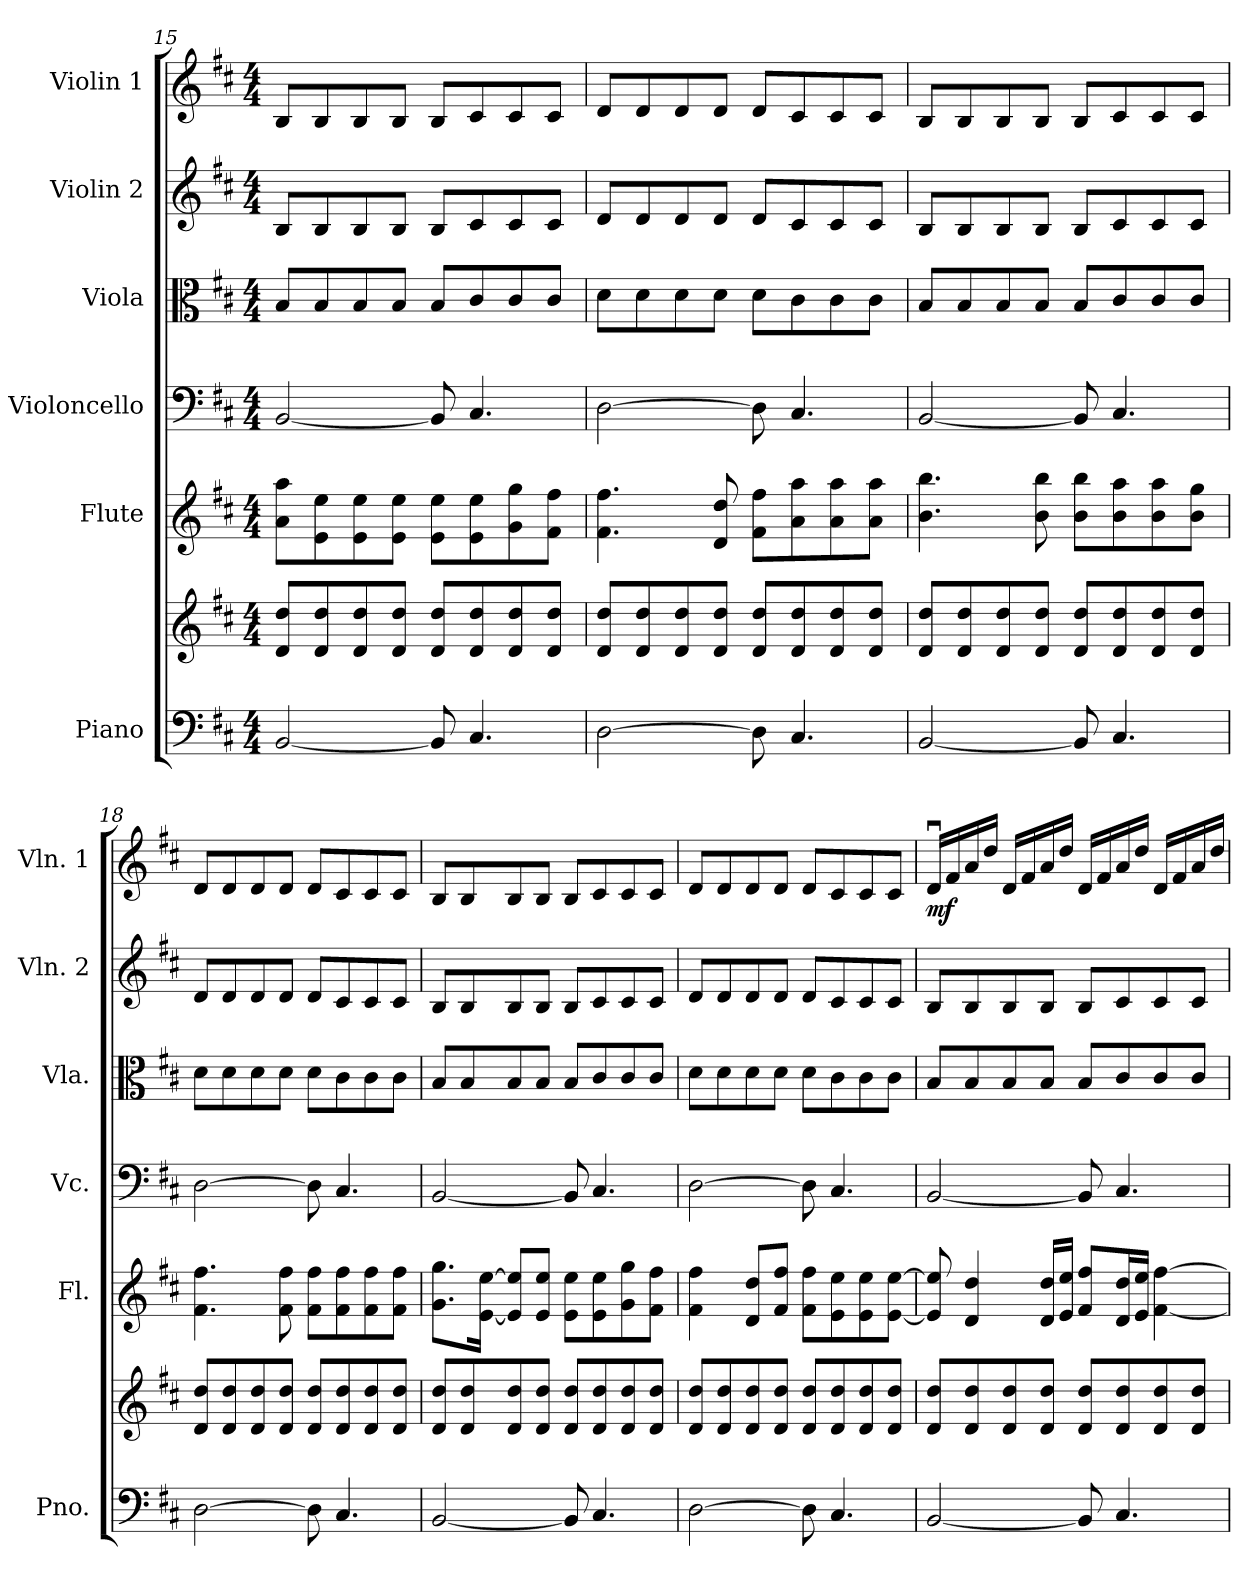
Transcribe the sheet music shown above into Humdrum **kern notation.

**kern	**kern	**kern	**kern	**kern	**kern	**kern	**dynam
*part6	*part6	*part5	*part4	*part3	*part2	*part1	*part1
*staff7	*staff6	*staff5	*staff4	*staff3	*staff2	*staff1	*staff1
*I"Piano	*	*I"Flute	*I"Violoncello	*I"Viola	*I"Violin 2	*I"Violin 1	*
*I'Pno.	*	*I'Fl.	*I'Vc.	*I'Vla.	*I'Vln. 2	*I'Vln. 1	*
!!LO:PB:g=z
*clefF4	*clefG2	*clefG2	*clefF4	*clefC3	*clefG2	*clefG2	*
*k[f#c#]	*k[f#c#]	*k[f#c#]	*k[f#c#]	*k[f#c#]	*k[f#c#]	*k[f#c#]	*
*M4/4	*M4/4	*M4/4	*M4/4	*M4/4	*M4/4	*M4/4	*
=15	=15	=15	=15	=15	=15	=15	=15
[2BB/	8d/ 8dd/L	8a\ 8aa\L	[2BB/	8B/L	8B/L	8B/L	.
.	8d/ 8dd/	8e\ 8ee\	.	8B/	8B/	8B/	.
.	8d/ 8dd/	8e\ 8ee\	.	8B/	8B/	8B/	.
.	8d/ 8dd/J	8e\ 8ee\J	.	8B/J	8B/J	8B/J	.
8BB/]	8d/ 8dd/L	8e\ 8ee\L	8BB/]	8B/L	8B/L	8B/L	.
4.C#/	8d/ 8dd/	8e\ 8ee\	4.C#/	8c#/	8c#/	8c#/	.
.	8d/ 8dd/	8g\ 8gg\	.	8c#/	8c#/	8c#/	.
.	8d/ 8dd/J	8f#\ 8ff#\J	.	8c#/J	8c#/J	8c#/J	.
=16	=16	=16	=16	=16	=16	=16	=16
[2D\	8d/ 8dd/L	4.f#\ 4.ff#\	[2D\	8d\L	8d/L	8d/L	.
.	8d/ 8dd/	.	.	8d\	8d/	8d/	.
.	8d/ 8dd/	.	.	8d\	8d/	8d/	.
.	8d/ 8dd/J	8d/ 8dd/	.	8d\J	8d/J	8d/J	.
8D\]	8d/ 8dd/L	8f#\ 8ff#\L	8D\]	8d\L	8d/L	8d/L	.
4.C#/	8d/ 8dd/	8a\ 8aa\	4.C#/	8c#\	8c#/	8c#/	.
.	8d/ 8dd/	8a\ 8aa\	.	8c#\	8c#/	8c#/	.
.	8d/ 8dd/J	8a\ 8aa\J	.	8c#\J	8c#/J	8c#/J	.
=17	=17	=17	=17	=17	=17	=17	=17
[2BB/	8d/ 8dd/L	4.b\ 4.bb\	[2BB/	8B/L	8B/L	8B/L	.
.	8d/ 8dd/	.	.	8B/	8B/	8B/	.
.	8d/ 8dd/	.	.	8B/	8B/	8B/	.
.	8d/ 8dd/J	8b\ 8bb\	.	8B/J	8B/J	8B/J	.
8BB/]	8d/ 8dd/L	8b\ 8bb\L	8BB/]	8B/L	8B/L	8B/L	.
4.C#/	8d/ 8dd/	8b\ 8aa\	4.C#/	8c#/	8c#/	8c#/	.
.	8d/ 8dd/	8b\ 8aa\	.	8c#/	8c#/	8c#/	.
.	8d/ 8dd/J	8b\ 8gg\J	.	8c#/J	8c#/J	8c#/J	.
=18	=18	=18	=18	=18	=18	=18	=18
[2D\	8d/ 8dd/L	4.f#\ 4.ff#\	[2D\	8d\L	8d/L	8d/L	.
.	8d/ 8dd/	.	.	8d\	8d/	8d/	.
.	8d/ 8dd/	.	.	8d\	8d/	8d/	.
.	8d/ 8dd/J	8f#\ 8ff#\	.	8d\J	8d/J	8d/J	.
8D\]	8d/ 8dd/L	8f#\ 8ff#\L	8D\]	8d\L	8d/L	8d/L	.
4.C#/	8d/ 8dd/	8f#\ 8ff#\	4.C#/	8c#\	8c#/	8c#/	.
.	8d/ 8dd/	8f#\ 8ff#\	.	8c#\	8c#/	8c#/	.
.	8d/ 8dd/J	8f#\ 8ff#\J	.	8c#\J	8c#/J	8c#/J	.
!!LO:LB:g=z
=19	=19	=19	=19	=19	=19	=19	=19
[2BB/	8d/ 8dd/L	8.g\ 8.gg\L	[2BB/	8B/L	8B/L	8B/L	.
.	8d/ 8dd/	.	.	8B/	8B/	8B/	.
.	.	[16e\ [16ee\Jk	.	.	.	.	.
.	8d/ 8dd/	8e/] 8ee/]L	.	8B/	8B/	8B/	.
.	8d/ 8dd/J	8e/ 8ee/J	.	8B/J	8B/J	8B/J	.
8BB/]	8d/ 8dd/L	8e\ 8ee\L	8BB/]	8B/L	8B/L	8B/L	.
4.C#/	8d/ 8dd/	8e\ 8ee\	4.C#/	8c#/	8c#/	8c#/	.
.	8d/ 8dd/	8g\ 8gg\	.	8c#/	8c#/	8c#/	.
.	8d/ 8dd/J	8f#\ 8ff#\J	.	8c#/J	8c#/J	8c#/J	.
=20	=20	=20	=20	=20	=20	=20	=20
[2D\	8d/ 8dd/L	4f#\ 4ff#\	[2D\	8d\L	8d/L	8d/L	.
.	8d/ 8dd/	.	.	8d\	8d/	8d/	.
.	8d/ 8dd/	8d/ 8dd/L	.	8d\	8d/	8d/	.
.	8d/ 8dd/J	8f#/ 8ff#/J	.	8d\J	8d/J	8d/J	.
8D\]	8d/ 8dd/L	8f#\ 8ff#\L	8D\]	8d\L	8d/L	8d/L	.
4.C#/	8d/ 8dd/	8e\ 8ee\	4.C#/	8c#\	8c#/	8c#/	.
.	8d/ 8dd/	8e\ 8ee\	.	8c#\	8c#/	8c#/	.
.	8d/ 8dd/J	[8e\ [8ee\J	.	8c#\J	8c#/J	8c#/J	.
=21	=21	=21	=21	=21	=21	=21	=21
!	!	!	!	!	!	!	!LO:DY:b
[2BB/	8d/ 8dd/L	8e/] 8ee/]	[2BB/	8B/L	8B/L	16du/LL	mf
.	.	.	.	.	.	16f#/	.
.	8d/ 8dd/	4d/ 4dd/	.	8B/	8B/	16a/	.
.	.	.	.	.	.	16dd/JJ	.
.	8d/ 8dd/	.	.	8B/	8B/	16d/LL	.
.	.	.	.	.	.	16f#/	.
.	8d/ 8dd/J	16d/ 16dd/LL	.	8B/J	8B/J	16a/	.
.	.	16e/ 16ee/JJ	.	.	.	16dd/JJ	.
8BB/]	8d/ 8dd/L	8f#/ 8ff#/L	8BB/]	8B/L	8B/L	16d/LL	.
.	.	.	.	.	.	16f#/	.
4.C#/	8d/ 8dd/	16d/ 16dd/L	4.C#/	8c#/	8c#/	16a/	.
.	.	16e/ 16ee/JJ	.	.	.	16dd/JJ	.
.	8d/ 8dd/	[4f#\ [4ff#\	.	8c#/	8c#/	16d/LL	.
.	.	.	.	.	.	16f#/	.
.	8d/ 8dd/J	.	.	8c#/J	8c#/J	16a/	.
.	.	.	.	.	.	16dd/JJ	.
=	=	=	=	=	=	=	=
*-	*-	*-	*-	*-	*-	*-	*-
